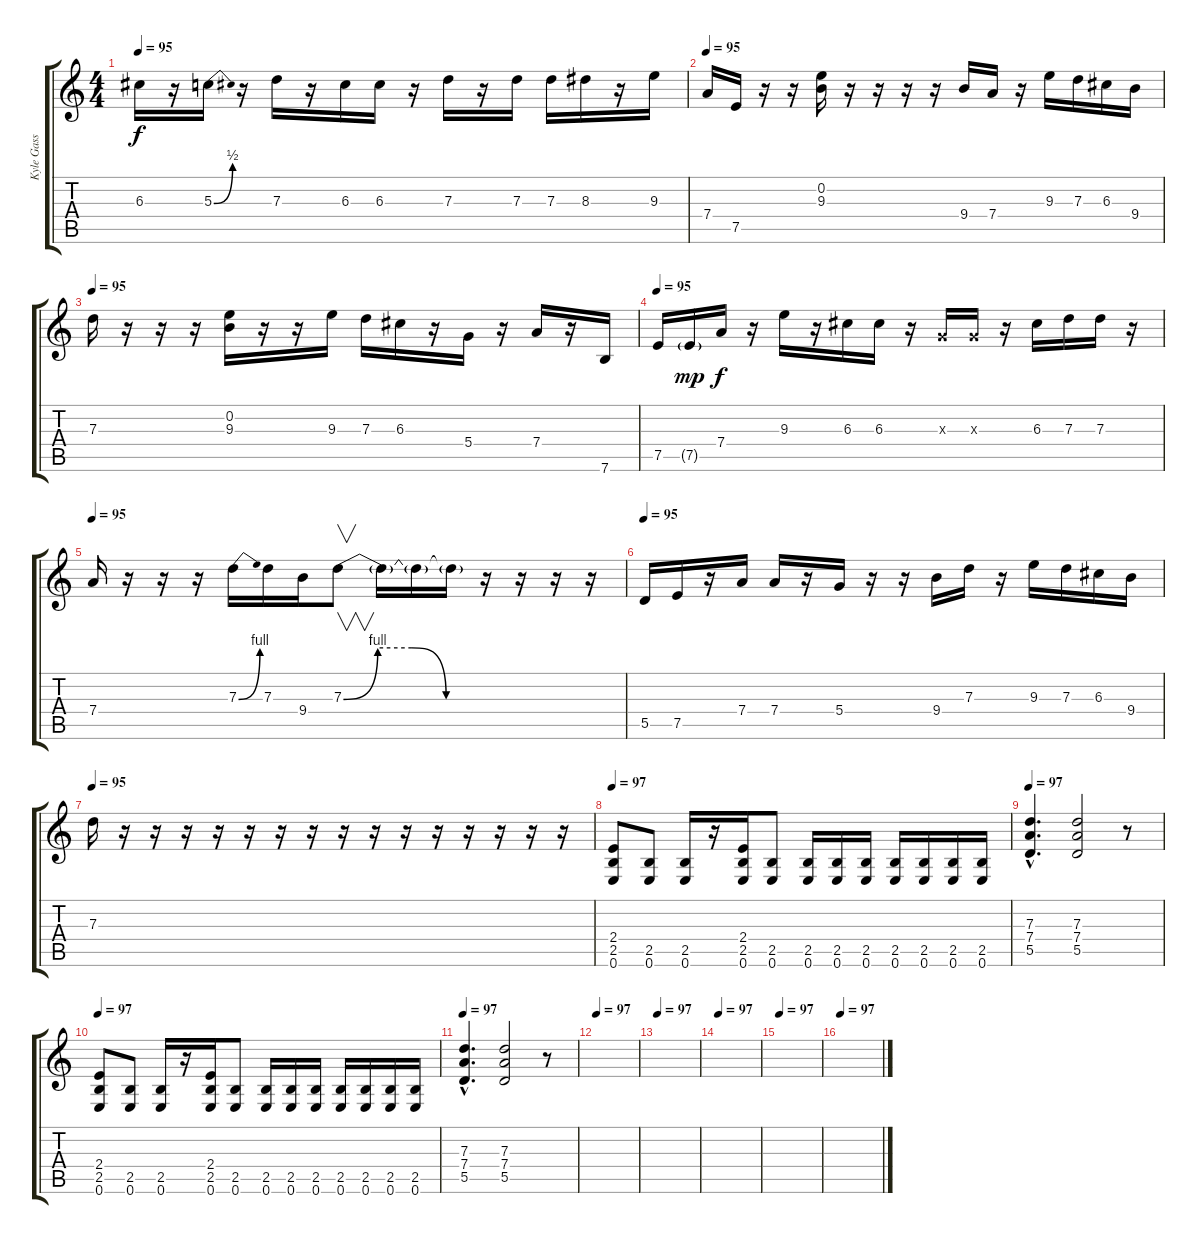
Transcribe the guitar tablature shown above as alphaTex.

\track ("Kyle Gass" "Kyle Gass") {instrument overdrivenguitar}
\staff {score tabs}
\tuning (E4 B3 G3 D3 A2 E2) {hide}
\ts (4 4)
\tempo 95
\clef g2
\ks c
6.3.16{dy f volume 6} r.16 5.3{be (bend 0 0 60 2)}.16 r.16 7.3.16 r.16 6.3.16 6.3.16 r.16 7.3.16 r.16 7.3.16 7.3.16 8.3.16 r.16 9.3.16 |
\tempo 95
7.4.16{volume 8} 7.5.16 r.16 r.16 (0.2 9.3).16 r.16 r.16 r.16 r.16 9.4.16 7.4.16 r.16 9.3.16 7.3.16 6.3.16 9.4.16 |
\tempo 95
7.3.16{volume 8} r.16 r.16 r.16 (0.2 9.3).16 r.16 r.16 9.3.16 7.3.16 6.3.16 r.16 5.4.16 r.16 7.4.16 r.16 7.6.16 |
\tempo 95
7.5.16{volume 8} 7.5{g}.16{dy mp} 7.4.16{dy f} r.16 9.3.16 r.16 6.3.16 6.3.16 r.16 0.3{x}.16 0.3{x}.16 r.16 6.3.16 7.3.16 7.3.16 r.16 |
\tempo 95
7.4.16{volume 14} r.16 r.16 r.16 7.3{be (bend 0 0 60 4)}.16 7.3.16 9.4.16 7.3{be (custom 0 0 15 4 30 4 45 0 60 0)}.8{v} 7.3{t}.16 7.3{t}.16 7.3{t}.16 r.16 r.16 r.16 r.16 |
\tempo 95
5.5.16{volume 8} 7.5.16 r.16 7.4.16 7.4.16 r.16 5.4.16 r.16 r.16 9.4.16 7.3.16 r.16 9.3.16 7.3.16 6.3.16 9.4.16 |
\tempo 95
7.3.16 r.16 r.16 r.16 r.16 r.16 r.16 r.16 r.16 r.16 r.16 r.16 r.16 r.16 r.16 r.16 |
\tempo 97
(2.4 2.5 0.6).8{volume 16} (2.5 0.6).8{volume 12} (2.5 0.6).16 r.16 (2.4 2.5 0.6).16 (2.5 0.6).8 (2.5 0.6).16 (2.5 0.6).16 (2.5 0.6).16 (2.5 0.6).16 (2.5 0.6).16 (2.5 0.6).16 (2.5 0.6).16 |
\tempo 97
(7.3{hac} 7.4{hac} 5.5{hac}).4{d volume 16} (7.3 7.4 5.5).2{volume 12} r.8 |
\tempo 97
(2.4 2.5 0.6).8{volume 16} (2.5 0.6).8{volume 12} (2.5 0.6).16 r.16 (2.4 2.5 0.6).16 (2.5 0.6).8 (2.5 0.6).16 (2.5 0.6).16 (2.5 0.6).16 (2.5 0.6).16 (2.5 0.6).16 (2.5 0.6).16 (2.5 0.6).16 |
\tempo 97
(7.3{hac} 7.4{hac} 5.5{hac}).4{d volume 16} (7.3 7.4 5.5).2{volume 12} r.8 |
\tempo 97
|
\tempo 97
|
\tempo 97
|
\tempo 97
|
\tempo 97
